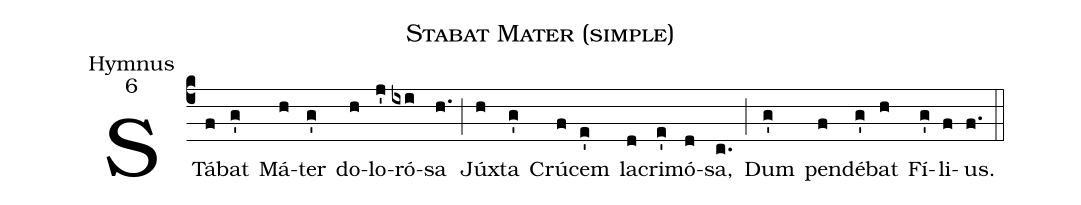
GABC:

name:Stabat Mater (simple);
office-part:Hymnus;
mode:6;
%%
(c4) STá(f)bat(g') Má(h)ter(g') do(h)lo(j')ró(ixi)sa(h.) (;) Júx(h)ta(g') Crú(f)cem(e') la(d)cri(e')mó(d)sa,(c.) (;) Dum(g') pen(f)dé(g')bat(h) Fí(g')li(f)us.(f.) (::)
